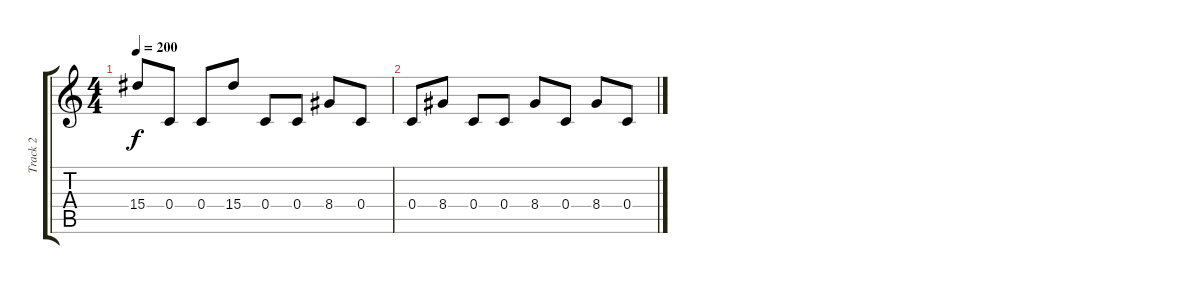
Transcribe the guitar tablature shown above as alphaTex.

\track ("Track 2" "Track 2") {instrument distortionguitar}
\staff {score tabs}
\tuning (D4 A3 F3 C3 G2 C2) {hide}
\ts (4 4)
\tempo 200
\clef g2
\ks c
15.4.8{dy f} 0.4.8 0.4.8 15.4.8 0.4.8 0.4.8 8.4.8 0.4.8 |
0.4.8 8.4.8 0.4.8 0.4.8 8.4.8 0.4.8 8.4.8 0.4.8
